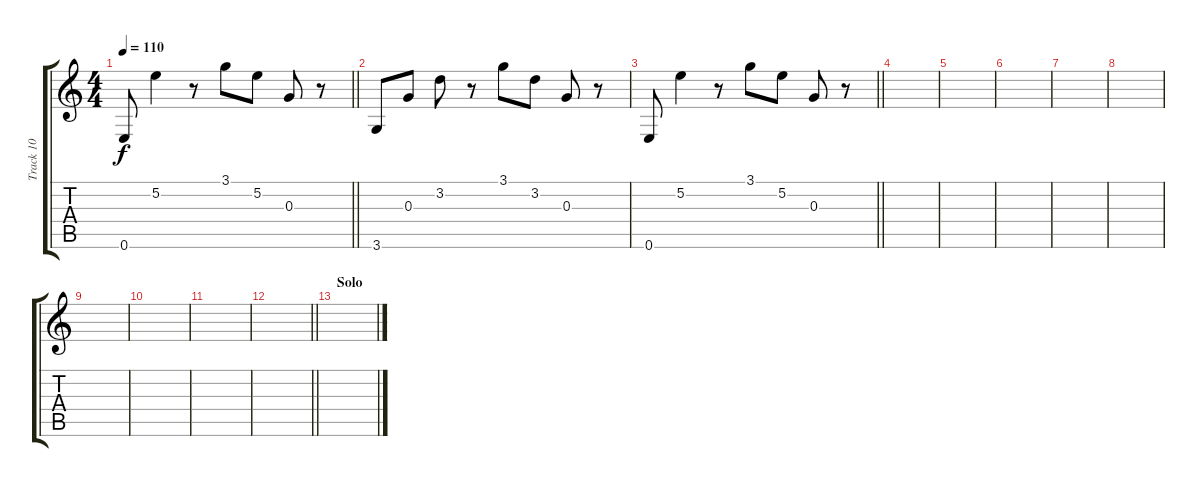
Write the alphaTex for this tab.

\track ("Track 10" "Track 10") {instrument acousticguitarsteel}
\staff {score tabs}
\tuning (E4 B3 G3 D3 A2 E2) {hide}
\ts (4 4)
\tempo 110
\clef g2
\barLineRight lightlight
\ks c
0.6.8{dy f} 5.2.4 r.8 3.1.8 5.2.8 0.3.8 r.8 |
3.6.8 0.3.8 3.2.8 r.8 3.1.8 3.2.8 0.3.8 r.8 |
\barLineRight lightlight
0.6.8 5.2.4 r.8 3.1.8 5.2.8 0.3.8 r.8 |
|
|
|
|
|
|
|
|
\barLineRight lightlight
|
\section ("" "Solo")
